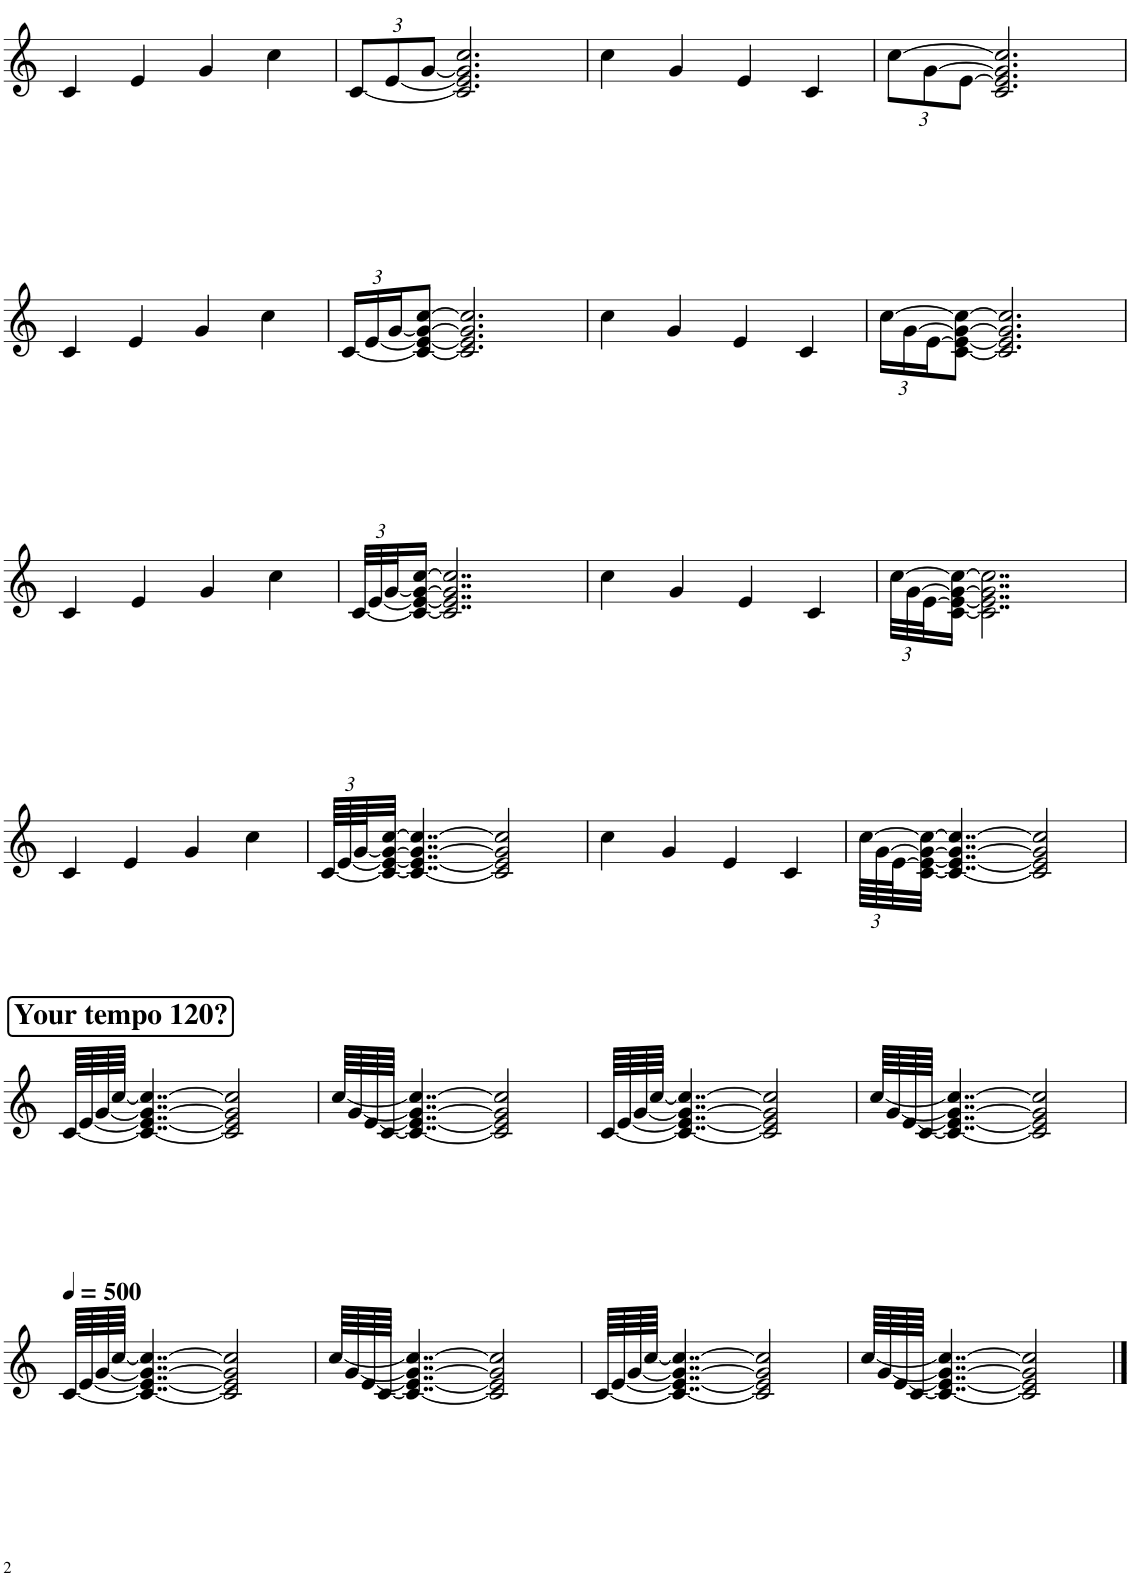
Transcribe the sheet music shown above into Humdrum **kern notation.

**kern
*part1
*staff1
*I"Ukulele
*I'Uk.
!!LO:PB:g=z
*clefG2
*k[]
*M4/4
=23
4c/
4e/
4g/
4cc\
=24
*Xbrackettup
[12c/L
[12e/
[12g/J
2.c/] 2.e/] 2.g/] 2.cc/
=25
4cc\
4g/
4e/
4c/
=26
[12cc\L
[12g\
[12e\J
2.c/ 2.e/] 2.g/] 2.cc/]
!!LO:LB:g=z
=27
4c/
4e/
4g/
4cc\
=28
[24c/LL
[24e/
[24g/J
8c/_ 8e/_ 8g/_ [8cc/J
2.c/] 2.e/] 2.g/] 2.cc/]
=29
4cc\
4g/
4e/
4c/
=30
[24cc\LL
[24g\
[24e\J
[8c\ 8e\_ 8g\_ 8cc\_J
2.c/] 2.e/] 2.g/] 2.cc/]
!!LO:LB:g=z
=31
4c/
4e/
4g/
4cc\
=32
[48c/LLL
[48e/
[48g/J
16c/_ 16e/_ 16g/_ [16cc/JJ
2..c/] 2..e/] 2..g/] 2..cc/]
=33
4cc\
4g/
4e/
4c/
=34
[48cc\LLL
[48g\
[48e\J
[16c\ 16e\_ 16g\_ 16cc\_JJ
2..c\] 2..e\] 2..g\] 2..cc\]
!!LO:LB:g=z
=35
4c/
4e/
4g/
4cc\
=36
[96c/LLLL
[96e/
[96g/J
32c/_ 32e/_ 32g/_ [32cc/JJJ
4..c/_ 4..e/_ 4..g/_ 4..cc/_
2c/] 2e/] 2g/] 2cc/]
=37
4cc\
4g/
4e/
4c/
=38
[96cc\LLLL
[96g\
[96e\J
[32c\ 32e\_ 32g\_ 32cc\_JJJ
4..c/_ 4..e/_ 4..g/_ 4..cc/_
2c/] 2e/] 2g/] 2cc/]
!!LO:LB:g=z
!!LO:REH:place=s1:a:B:cj:fs=14:t=Your tempo 120?
=39
[64c/LLLL
[64e/
[64g/
[64cc/JJJJ
4..c/_ 4..e/_ 4..g/_ 4..cc/_
2c/] 2e/] 2g/] 2cc/]
=40
[64cc/LLLL
[64g/
[64e/
[64c/JJJJ
4..c/_ 4..e/_ 4..g/_ 4..cc/_
2c/] 2e/] 2g/] 2cc/]
=41
[64c/LLLL
[64e/
[64g/
[64cc/JJJJ
4..c/_ 4..e/_ 4..g/_ 4..cc/_
2c/] 2e/] 2g/] 2cc/]
=42
[64cc/LLLL
[64g/
[64e/
[64c/JJJJ
4..c/_ 4..e/_ 4..g/_ 4..cc/_
2c/] 2e/] 2g/] 2cc/]
!!LO:LB:g=z
=43
*MM500
[64c/LLLL
[64e/
[64g/
[64cc/JJJJ
4..c/_ 4..e/_ 4..g/_ 4..cc/_
2c/] 2e/] 2g/] 2cc/]
=44
[64cc/LLLL
[64g/
[64e/
[64c/JJJJ
4..c/_ 4..e/_ 4..g/_ 4..cc/_
2c/] 2e/] 2g/] 2cc/]
=45
[64c/LLLL
[64e/
[64g/
[64cc/JJJJ
4..c/_ 4..e/_ 4..g/_ 4..cc/_
2c/] 2e/] 2g/] 2cc/]
=46
[64cc/LLLL
[64g/
[64e/
[64c/JJJJ
4..c/_ 4..e/_ 4..g/_ 4..cc/_
2c/] 2e/] 2g/] 2cc/]
==
*-
